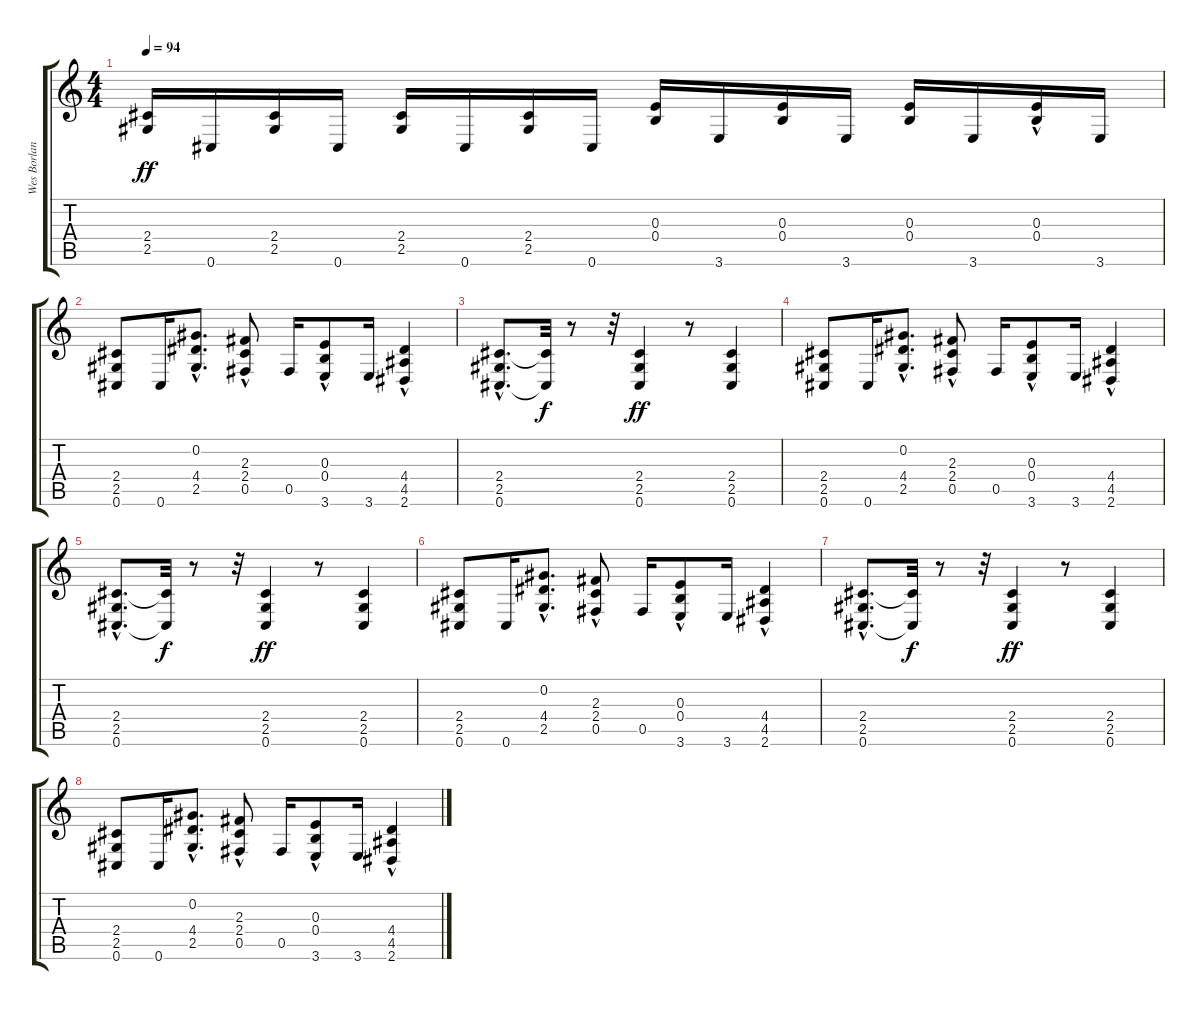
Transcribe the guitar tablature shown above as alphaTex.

\track ("Wes Borland 2" "Wes Borlan") {instrument distortionguitar}
\staff {score tabs}
\tuning (Db4 Ab3 E3 B2 Gb2 Db2) {hide}
\ts (4 4)
\tempo 94
\clef g2
\ks c
(2.4 2.5).16{dy ff} 0.6.16 (2.4 2.5).16 0.6.16 (2.4 2.5).16 0.6.16 (2.4 2.5).16 0.6.16 (0.3 0.4).16 3.6.16 (0.3 0.4).16 3.6.16 (0.3 0.4).16 3.6.16 (0.3{hac} 0.4).16 3.6.16 |
(2.4 2.5 0.6).8 0.6.16 (0.2 4.4 2.5{hac}).8{d} (2.3 2.4{hac} 0.5{hac}).8 0.5.16 (0.3{hac} 0.4 3.6).8 3.6.16 (4.4 4.5 2.6{hac}).4 |
(2.4{hac} 2.5{hac} 0.6{hac}).8{d} (2.4{t} 0.6{t}).32{dy f} r.8 r.32 (2.4 2.5 0.6).4{dy ff} r.8 (2.4 2.5 0.6).4 |
(2.4 2.5 0.6).8 0.6.16 (0.2 4.4 2.5{hac}).8{d} (2.3 2.4{hac} 0.5{hac}).8 0.5.16 (0.3{hac} 0.4 3.6).8 3.6.16 (4.4 4.5 2.6{hac}).4 |
(2.4{hac} 2.5{hac} 0.6{hac}).8{d} (2.4{t} 0.6{t}).32{dy f} r.8 r.32 (2.4 2.5 0.6).4{dy ff} r.8 (2.4 2.5 0.6).4 |
(2.4 2.5 0.6).8 0.6.16 (0.2 4.4 2.5{hac}).8{d} (2.3 2.4{hac} 0.5{hac}).8 0.5.16 (0.3{hac} 0.4 3.6).8 3.6.16 (4.4 4.5 2.6{hac}).4 |
(2.4{hac} 2.5{hac} 0.6{hac}).8{d} (2.4{t} 0.6{t}).32{dy f} r.8 r.32 (2.4 2.5 0.6).4{dy ff} r.8 (2.4 2.5 0.6).4 |
(2.4 2.5 0.6).8 0.6.16 (0.2 4.4 2.5{hac}).8{d} (2.3 2.4{hac} 0.5{hac}).8 0.5.16 (0.3{hac} 0.4 3.6).8 3.6.16 (4.4 4.5 2.6{hac}).4
